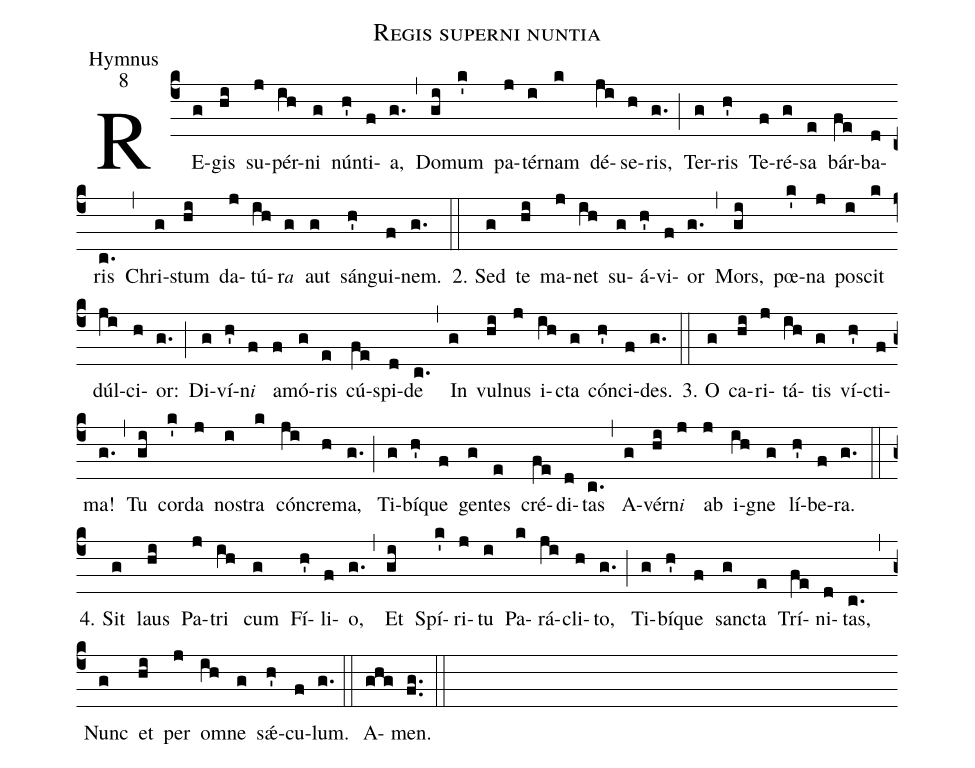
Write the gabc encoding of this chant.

name:Regis superni nuntia;
office-part:Hymnus;
mode:8;
%%
(c4) RE(g)gis(hi) su(j)pér(ih)ni(g) nún(h')ti(f)a,(g.) (,) Do(gi)mum(k') pa(j)tér(i)nam(k) dé(ji)se(h)ris,(g.) (;) Ter(g)ris(h') Te(f)ré(g)sa(e) bár(fe)ba(d)ris(c.) (,) Chri(g)stum(hi) da(j)tú(ih)r{<e>a</e>}(g) aut(g) sán(h')gui(f)nem.(g.) (::)
2. Sed(g) te(hi) ma(j)net(ih) su(g)á(h')vi(f)or(g.) (,) Mors,(gi) pœ(k')na(j) po(i)scit(k) dúl(ji)ci(h)or:(g.) (;) Di(g)ví(h')n{<e>i</e>}(f) a(f)mó(g)ris(e) cú(fe)spi(d)de(c.) (,) In(g) vul(hi)nus(j) i(ih)cta(g) cón(h')ci(f)des.(g.) (::)
3. O(g) ca(hi)ri(j)tá(ih)tis(g) ví(h')cti(f)ma!(g.) (,) Tu(gi) cor(k')da(j) no(i)stra(k) cón(ji)cre(h)ma,(g.) (;) Ti(g)bí(h')que(f) gen(g)tes(e) cré(fe)di(d)tas(c.) (,) A(g)vér(hi)n{<e>i</e>}(j) ab(j) i(ih)gne(g) lí(h')be(f)ra.(g.) (::)
4. Sit(g) laus(hi) Pa(j)tri(ih) cum(g) Fí(h')li(f)o,(g.) (,) Et(gi) Spí(k')ri(j)tu(i) Pa(k)rá(ji)cli(h)to,(g.) (;) Ti(g)bí(h')que(f) san(g)cta(e) Trí(fe)ni(d)tas,(c.) (,) Nunc(g) et(hi) per(j) o(ih)mne(g) sǽ(h')cu(f)lum.(g.) (::)
A(ghg)men.(fg..) (::)
